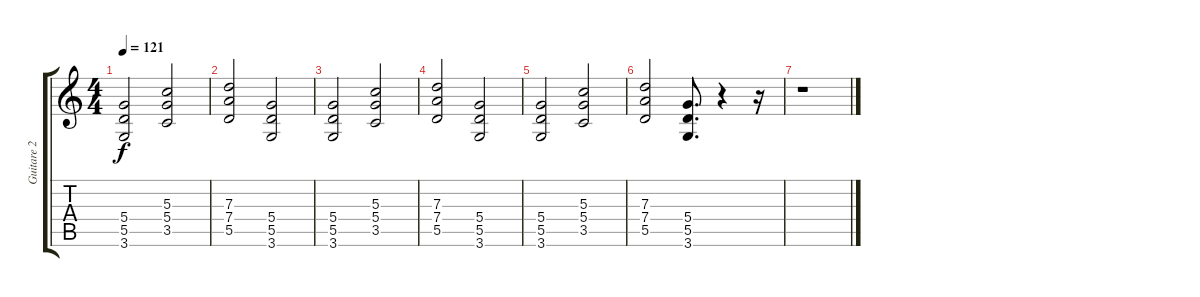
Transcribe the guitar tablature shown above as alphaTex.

\track ("Guitare 2" "Guitare 2") {instrument distortionguitar}
\staff {score tabs}
\tuning (E4 B3 G3 D3 A2 E2) {hide}
\ts (4 4)
\tempo 121
\clef g2
\ks c
(5.4 5.5 3.6).2{dy f} (5.3 5.4 3.5).2 |
(7.3 7.4 5.5).2 (5.4 5.5 3.6).2 |
(5.4 5.5 3.6).2 (5.3 5.4 3.5).2 |
(7.3 7.4 5.5).2 (5.4 5.5 3.6).2 |
(5.4 5.5 3.6).2 (5.3 5.4 3.5).2 |
(7.3 7.4 5.5).2 (5.4 5.5 3.6).8{d} r.4 r.16 |
r.1
